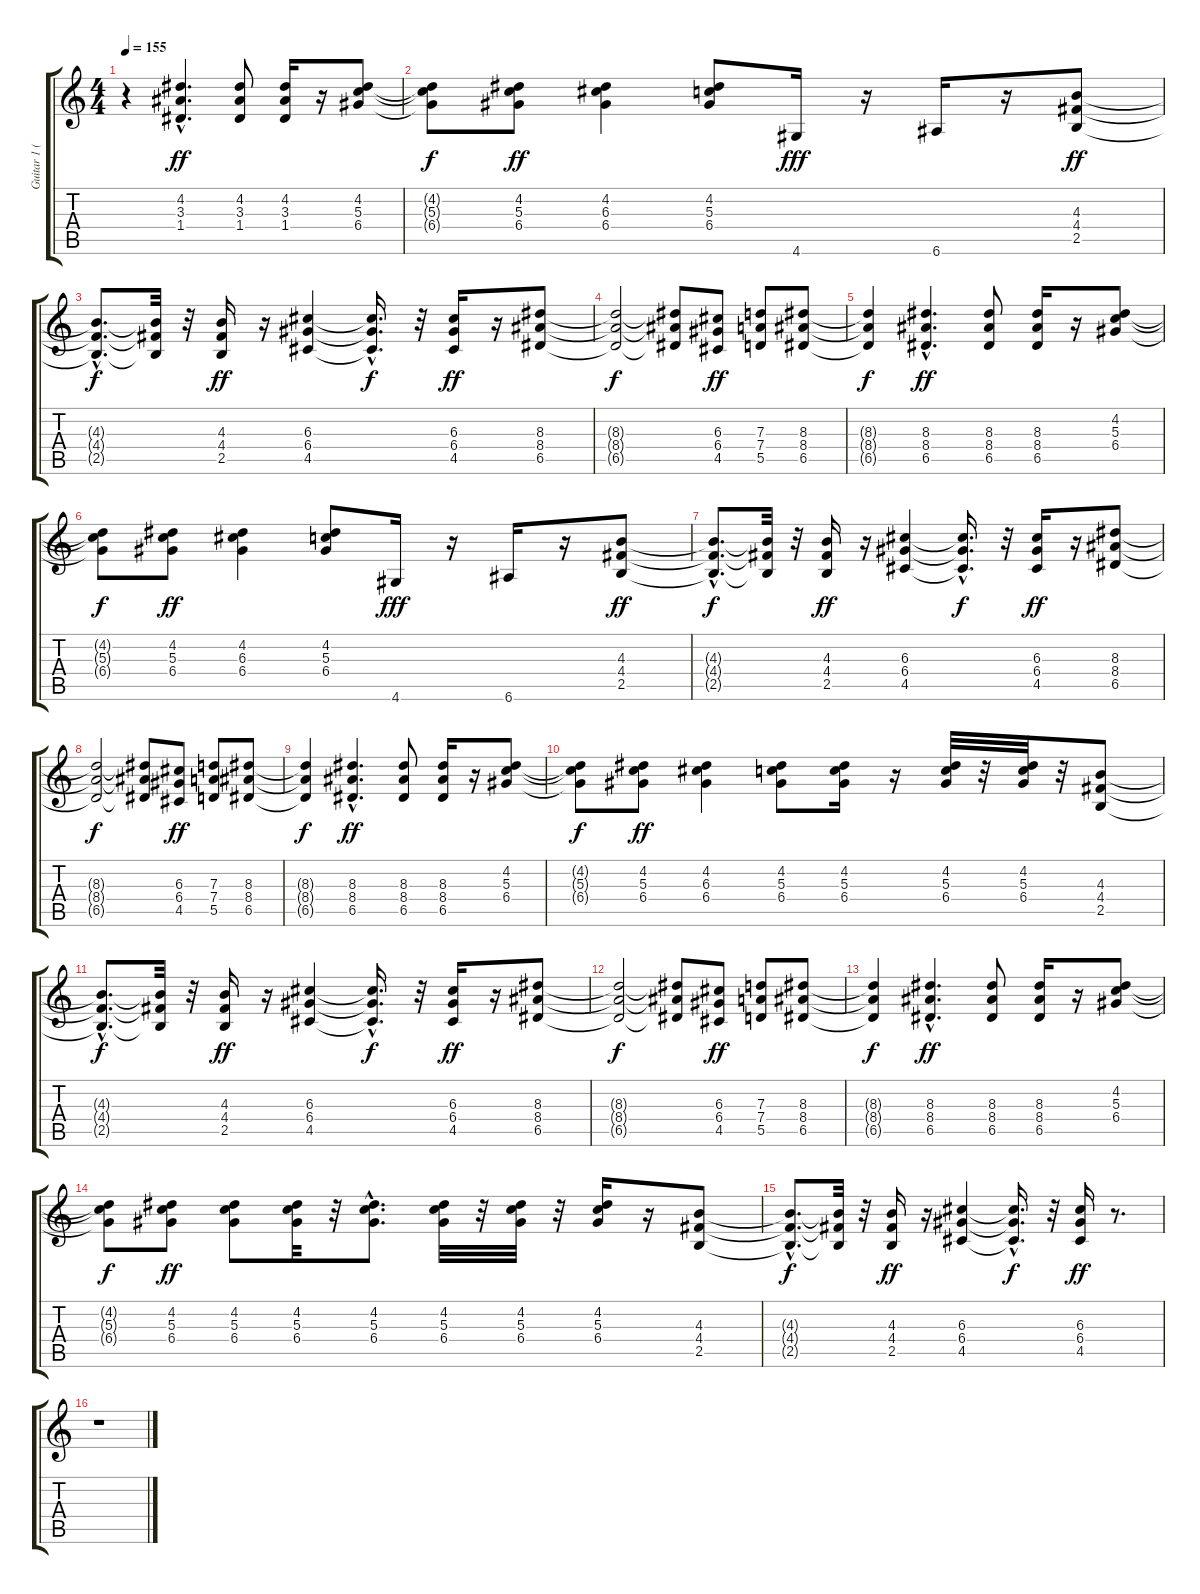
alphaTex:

\track ("Guitar 1 (EFX)" "Guitar 1 (") {instrument distortionguitar}
\staff {score tabs}
\tuning (E4 B3 G3 D3 A2 E2) {hide}
\ts (4 4)
\tempo 155
\clef g2
\ks c
r.4{dy ff} (4.2{hac} 3.3{hac} 1.4{hac}).4{d} (4.2 3.3 1.4).8 (4.2 3.3 1.4).16 r.16 (4.2 5.3 6.4).8 |
(4.2{t} 5.3{t} 6.4{t}).8{dy f} (4.2 5.3 6.4).8{dy ff} (4.2 6.3 6.4).4 (4.2 5.3 6.4).8 4.6.16{dy fff} r.16 6.6.16 r.16 (4.3 4.4 2.5).8{dy ff} |
(4.3{hac t} 4.4{hac t} 2.5{hac t}).8{d dy f} (4.3{t} 4.4{t} 2.5{t}).32 r.32 (4.3 4.4 2.5).16{dy ff} r.16 (6.3 6.4 4.5).4 (6.3{hac t} 6.4{hac t} 4.5{hac t}).16{d dy f} r.32 (6.3 6.4 4.5).16{dy ff} r.16 (8.3 8.4 6.5).8 |
(8.3{t} 8.4{t} 6.5{t}).2{dy f} (8.3{t} 8.4{t} 6.5{t}).8 (6.3 6.4 4.5).8{dy ff} (7.3 7.4 5.5).8 (8.3 8.4 6.5).8 |
(8.3{t} 8.4{t} 6.5{t}).4{dy f} (8.3{hac} 8.4{hac} 6.5{hac}).4{d dy ff} (8.3 8.4 6.5).8 (8.3 8.4 6.5).16 r.16 (4.2 5.3 6.4).8 |
(4.2{t} 5.3{t} 6.4{t}).8{dy f} (4.2 5.3 6.4).8{dy ff} (4.2 6.3 6.4).4 (4.2 5.3 6.4).8 4.6.16{dy fff} r.16 6.6.16 r.16 (4.3 4.4 2.5).8{dy ff} |
(4.3{hac t} 4.4{hac t} 2.5{hac t}).8{d dy f} (4.3{t} 4.4{t} 2.5{t}).32 r.32 (4.3 4.4 2.5).16{dy ff} r.16 (6.3 6.4 4.5).4 (6.3{hac t} 6.4{hac t} 4.5{hac t}).16{d dy f} r.32 (6.3 6.4 4.5).16{dy ff} r.16 (8.3 8.4 6.5).8 |
(8.3{t} 8.4{t} 6.5{t}).2{dy f} (8.3{t} 8.4{t} 6.5{t}).8 (6.3 6.4 4.5).8{dy ff} (7.3 7.4 5.5).8 (8.3 8.4 6.5).8 |
(8.3{t} 8.4{t} 6.5{t}).4{dy f} (8.3{hac} 8.4{hac} 6.5{hac}).4{d dy ff} (8.3 8.4 6.5).8 (8.3 8.4 6.5).16 r.16 (4.2 5.3 6.4).8 |
(4.2{t} 5.3{t} 6.4{t}).8{dy f} (4.2 5.3 6.4).8{dy ff} (4.2 6.3 6.4).4 (4.2 5.3 6.4).8 (4.2 5.3 6.4).16 r.16 (4.2 5.3 6.4).32 r.32 (4.2 5.3 6.4).32 r.32 (4.3 4.4 2.5).8 |
(4.3{hac t} 4.4{hac t} 2.5{hac t}).8{d dy f} (4.3{t} 4.4{t} 2.5{t}).32 r.32 (4.3 4.4 2.5).16{dy ff} r.16 (6.3 6.4 4.5).4 (6.3{hac t} 6.4{hac t} 4.5{hac t}).16{d dy f} r.32 (6.3 6.4 4.5).16{dy ff} r.16 (8.3 8.4 6.5).8 |
(8.3{t} 8.4{t} 6.5{t}).2{dy f} (8.3{t} 8.4{t} 6.5{t}).8 (6.3 6.4 4.5).8{dy ff} (7.3 7.4 5.5).8 (8.3 8.4 6.5).8 |
(8.3{t} 8.4{t} 6.5{t}).4{dy f} (8.3{hac} 8.4{hac} 6.5{hac}).4{d dy ff} (8.3 8.4 6.5).8 (8.3 8.4 6.5).16 r.16 (4.2 5.3 6.4).8 |
(4.2{t} 5.3{t} 6.4{t}).8{dy f} (4.2 5.3 6.4).8{dy ff} (4.2 5.3 6.4).8 (4.2 5.3 6.4).32 r.32 (4.2{hac} 5.3{hac} 6.4{hac}).8{d} (4.2 5.3 6.4).32 r.32 (4.2 5.3 6.4).32 r.32 (4.2 5.3 6.4).16 r.16 (4.3 4.4 2.5).8 |
(4.3{hac t} 4.4{hac t} 2.5{hac t}).8{d dy f} (4.3{t} 4.4{t} 2.5{t}).32 r.32 (4.3 4.4 2.5).16{dy ff} r.16 (6.3 6.4 4.5).4 (6.3{hac t} 6.4{hac t} 4.5{hac t}).16{d dy f} r.32 (6.3 6.4 4.5).16{dy ff} r.8{d} |
r.1
